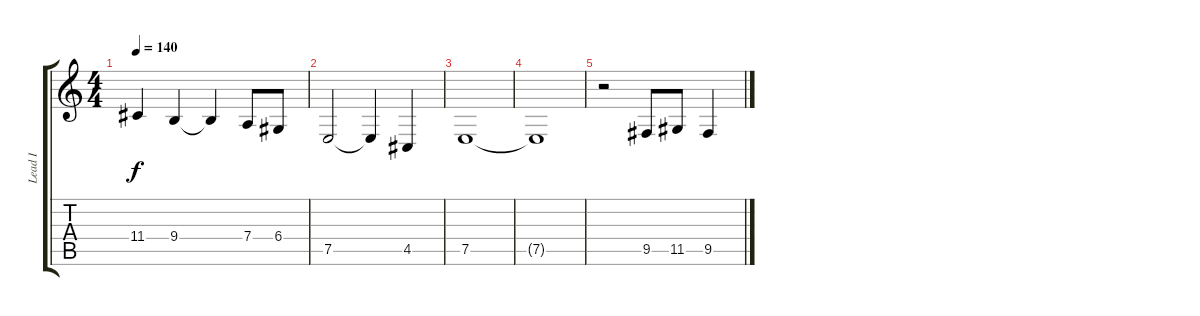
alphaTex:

\track ("Lead I" "Lead I") {instrument lead1square}
\staff {score tabs}
\tuning (E4 B3 G3 D3 A2 E2) {hide}
\ts (4 4)
\tempo 140
\clef g2
\ks c
11.4{t}.4{dy f} 9.4.4 9.4{t}.4 7.4.8 6.4.8 |
7.5.2 7.5{t}.4 4.5.4 |
7.5.1 |
7.5{t}.1 |
r.2 9.5.8 11.5.8 9.5.4
